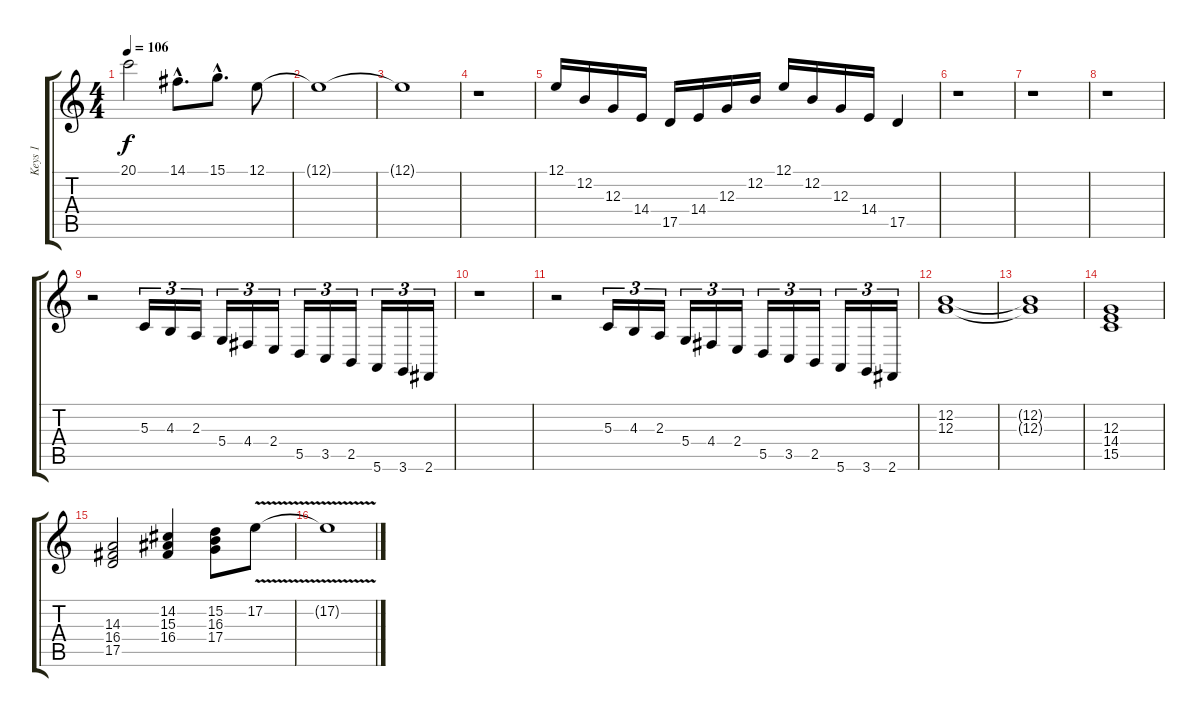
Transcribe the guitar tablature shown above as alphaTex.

\track ("Keys 1" "Keys 1") {instrument synthstrings1}
\staff {score tabs}
\tuning (E4 B3 G3 D3 A2 E2) {hide}
\ts (4 4)
\tempo 106
\clef g2
\ks c
20.1{t}.2{dy f} 14.1{hac}.8{d} 15.1{hac}.8{d} 12.1.8 |
12.1{t}.1 |
12.1{t}.1 |
r.1 |
12.1.16 12.2.16 12.3.16 14.4.16 17.5.16 14.4.16 12.3.16 12.2.16 12.1.16 12.2.16 12.3.16 14.4.16 17.5.4 |
r.1 |
r.1 |
r.1 |
r.2 5.3.16{tu (3 2)} 4.3.16{tu (3 2)} 2.3.16{tu (3 2)} 5.4.16{tu (3 2)} 4.4.16{tu (3 2)} 2.4.16{tu (3 2)} 5.5.16{tu (3 2)} 3.5.16{tu (3 2)} 2.5.16{tu (3 2)} 5.6.16{tu (3 2)} 3.6.16{tu (3 2)} 2.6.16{tu (3 2)} |
r.1 |
r.2 5.3.16{tu (3 2)} 4.3.16{tu (3 2)} 2.3.16{tu (3 2)} 5.4.16{tu (3 2)} 4.4.16{tu (3 2)} 2.4.16{tu (3 2)} 5.5.16{tu (3 2)} 3.5.16{tu (3 2)} 2.5.16{tu (3 2)} 5.6.16{tu (3 2)} 3.6.16{tu (3 2)} 2.6.16{tu (3 2)} |
(12.2 12.3).1 |
(12.2{t} 12.3{t}).1 |
(12.3 14.4 15.5).1 |
(14.3 16.4 17.5).2 (14.2 15.3 16.4).4 (15.2 16.3 17.4).8 17.2{v}.8 |
17.2{t}.1
